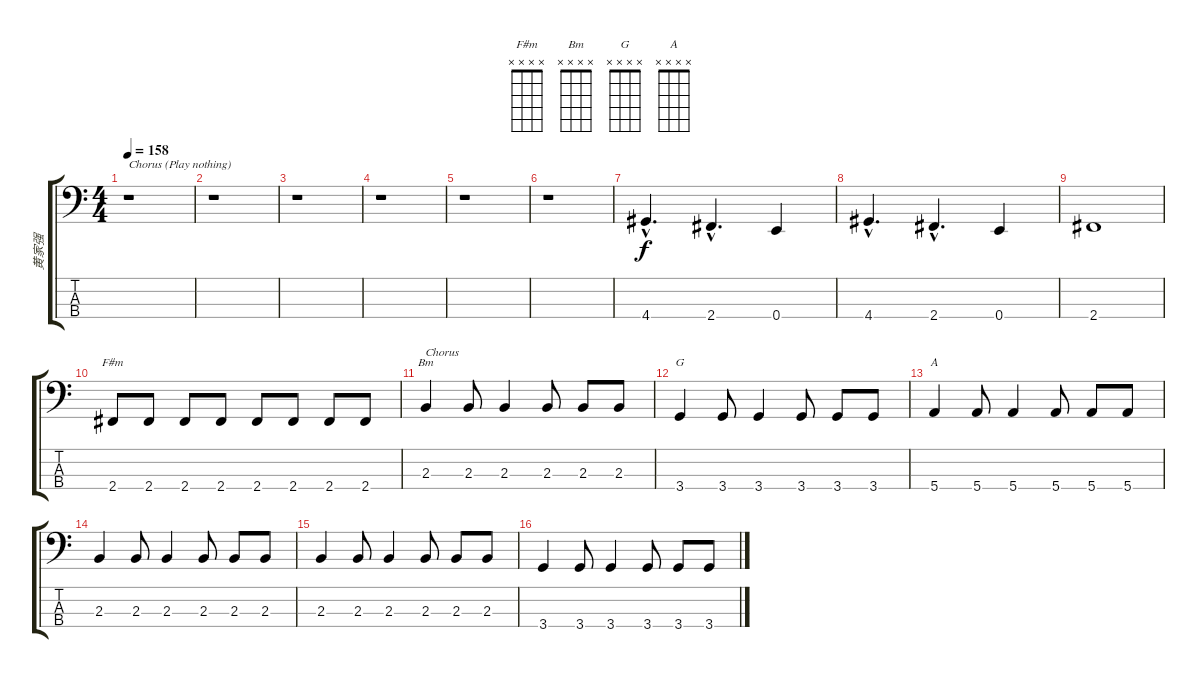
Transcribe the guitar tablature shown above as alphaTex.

\track ("黄家强" "黄家强") {instrument electricbassfinger}
\staff {score tabs}
\tuning (G2 D2 A1 E1) {hide}
\chord ("F#m" x x x x)
\chord ("Bm" x x x x)
\chord ("G" x x x x)
\chord ("A" x x x x)
\ts (4 4)
\tempo 158
\clef f4
\ks c
r.1{txt "Chorus (Play nothing)" dy f} |
r.1 |
r.1 |
r.1 |
r.1 |
r.1 |
4.4{hac}.4{d} 2.4{hac}.4{d} 0.4.4 |
4.4{hac}.4{d} 2.4{hac}.4{d} 0.4.4 |
2.4.1 |
2.4.8{ch "F#m"} 2.4.8 2.4.8 2.4.8 2.4.8 2.4.8 2.4.8 2.4.8 |
2.3.4{ch "Bm" txt "Chorus"} 2.3.8 2.3.4 2.3.8 2.3.8 2.3.8 |
3.4.4{ch "G"} 3.4.8 3.4.4 3.4.8 3.4.8 3.4.8 |
5.4.4{ch "A"} 5.4.8 5.4.4 5.4.8 5.4.8 5.4.8 |
2.3.4 2.3.8 2.3.4 2.3.8 2.3.8 2.3.8 |
2.3.4 2.3.8 2.3.4 2.3.8 2.3.8 2.3.8 |
3.4.4 3.4.8 3.4.4 3.4.8 3.4.8 3.4.8
